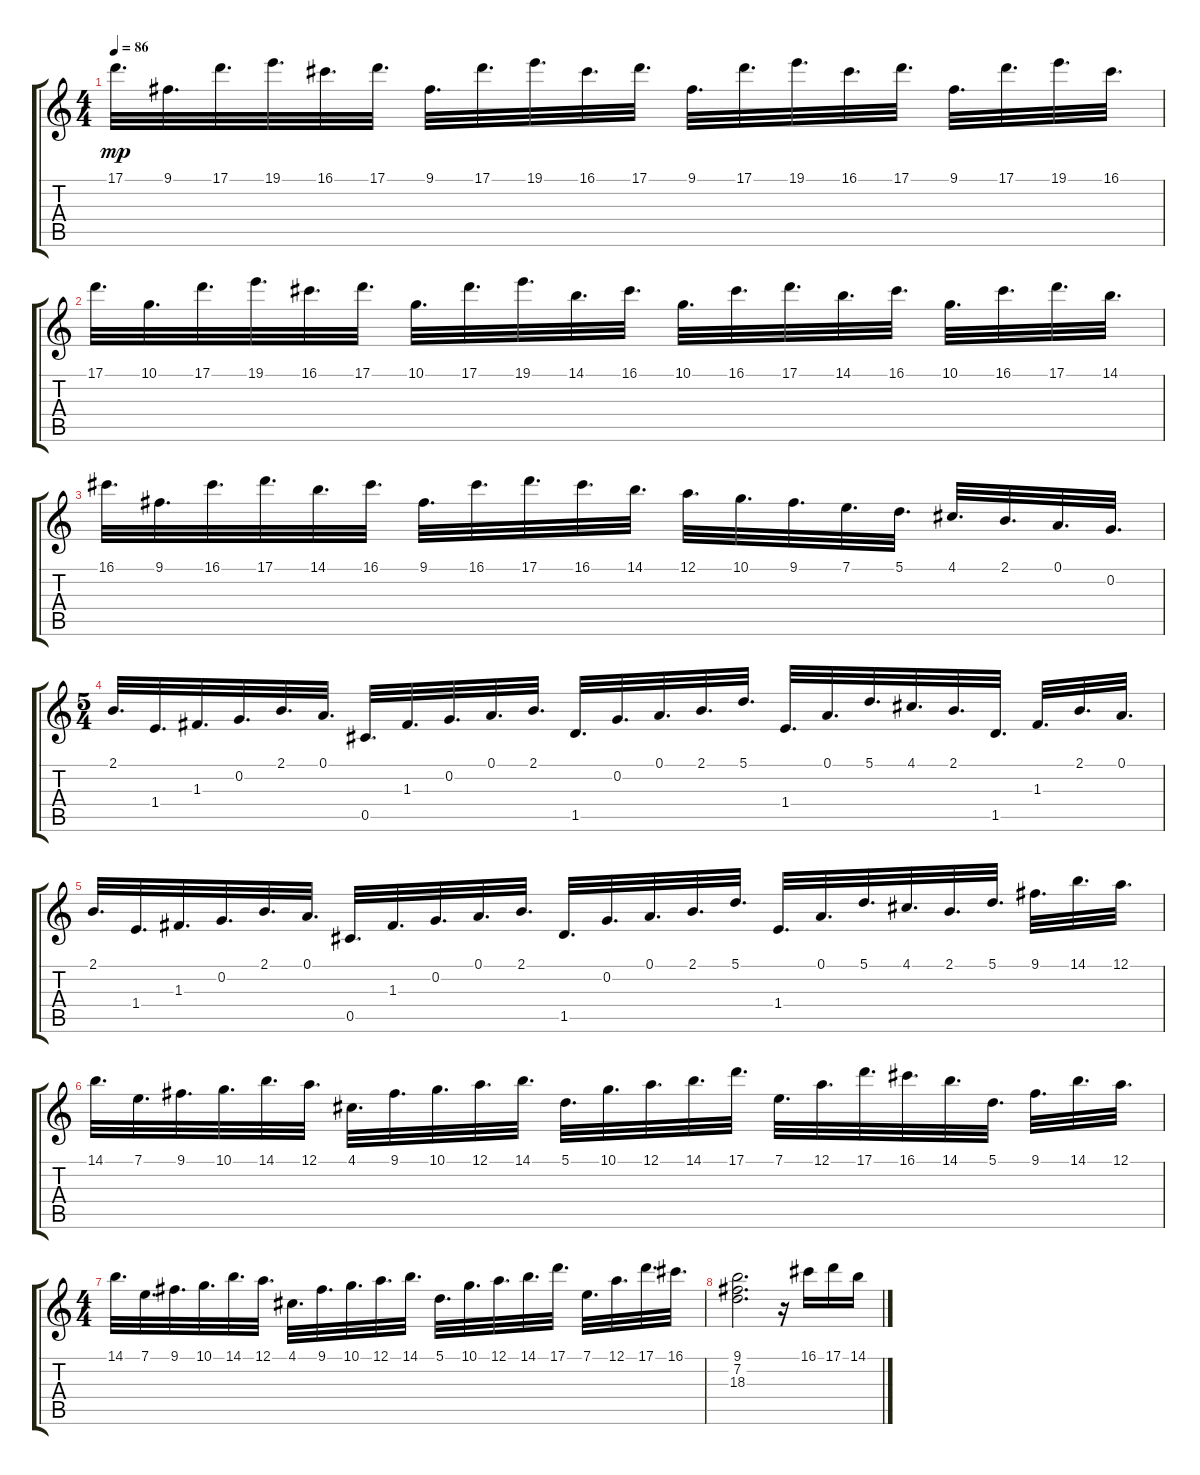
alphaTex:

\track "" {instrument acousticgrandpiano}
\staff {score tabs}
\tuning (A4 G4 F4 Eb4 Db4 B3) {hide}
\ts (4 4)
\tempo 86
\clef g2
\ks c
17.1.32{d dy mp} 9.1.32{d} 17.1.32{d} 19.1.32{d} 16.1.32{d} 17.1.32{d} 9.1.32{d} 17.1.32{d} 19.1.32{d} 16.1.32{d} 17.1.32{d} 9.1.32{d} 17.1.32{d} 19.1.32{d} 16.1.32{d} 17.1.32{d} 9.1.32{d} 17.1.32{d} 19.1.32{d} 16.1.32{d} |
17.1.32{d} 10.1.32{d} 17.1.32{d} 19.1.32{d} 16.1.32{d} 17.1.32{d} 10.1.32{d} 17.1.32{d} 19.1.32{d} 14.1.32{d} 16.1.32{d} 10.1.32{d} 16.1.32{d} 17.1.32{d} 14.1.32{d} 16.1.32{d} 10.1.32{d} 16.1.32{d} 17.1.32{d} 14.1.32{d} |
16.1.32{d} 9.1.32{d} 16.1.32{d} 17.1.32{d} 14.1.32{d} 16.1.32{d} 9.1.32{d} 16.1.32{d} 17.1.32{d} 16.1.32{d} 14.1.32{d} 12.1.32{d} 10.1.32{d} 9.1.32{d} 7.1.32{d} 5.1.32{d} 4.1.32{d} 2.1.32{d} 0.1.32{d} 0.2.32{d} |
\ts (5 4)
2.1.32{d} 1.4.32{d} 1.3.32{d} 0.2.32{d} 2.1.32{d} 0.1.32{d} 0.5.32{d} 1.3.32{d} 0.2.32{d} 0.1.32{d} 2.1.32{d} 1.5.32{d} 0.2.32{d} 0.1.32{d} 2.1.32{d} 5.1.32{d} 1.4.32{d} 0.1.32{d} 5.1.32{d} 4.1.32{d} 2.1.32{d} 1.5.32{d} 1.3.32{d} 2.1.32{d} 0.1.32{d} |
2.1.32{d} 1.4.32{d} 1.3.32{d} 0.2.32{d} 2.1.32{d} 0.1.32{d} 0.5.32{d} 1.3.32{d} 0.2.32{d} 0.1.32{d} 2.1.32{d} 1.5.32{d} 0.2.32{d} 0.1.32{d} 2.1.32{d} 5.1.32{d} 1.4.32{d} 0.1.32{d} 5.1.32{d} 4.1.32{d} 2.1.32{d} 5.1.32{d} 9.1.32{d} 14.1.32{d} 12.1.32{d} |
14.1.32{d} 7.1.32{d} 9.1.32{d} 10.1.32{d} 14.1.32{d} 12.1.32{d} 4.1.32{d} 9.1.32{d} 10.1.32{d} 12.1.32{d} 14.1.32{d} 5.1.32{d} 10.1.32{d} 12.1.32{d} 14.1.32{d} 17.1.32{d} 7.1.32{d} 12.1.32{d} 17.1.32{d} 16.1.32{d} 14.1.32{d} 5.1.32{d} 9.1.32{d} 14.1.32{d} 12.1.32{d} |
\ts (4 4)
14.1.32{d} 7.1.32{d} 9.1.32{d} 10.1.32{d} 14.1.32{d} 12.1.32{d} 4.1.32{d} 9.1.32{d} 10.1.32{d} 12.1.32{d} 14.1.32{d} 5.1.32{d} 10.1.32{d} 12.1.32{d} 14.1.32{d} 17.1.32{d} 7.1.32{d} 12.1.32{d} 17.1.32{d} 16.1.32{d} |
(9.1 7.2 18.3).2{d} r.16 16.1.16 17.1.16 14.1.16
